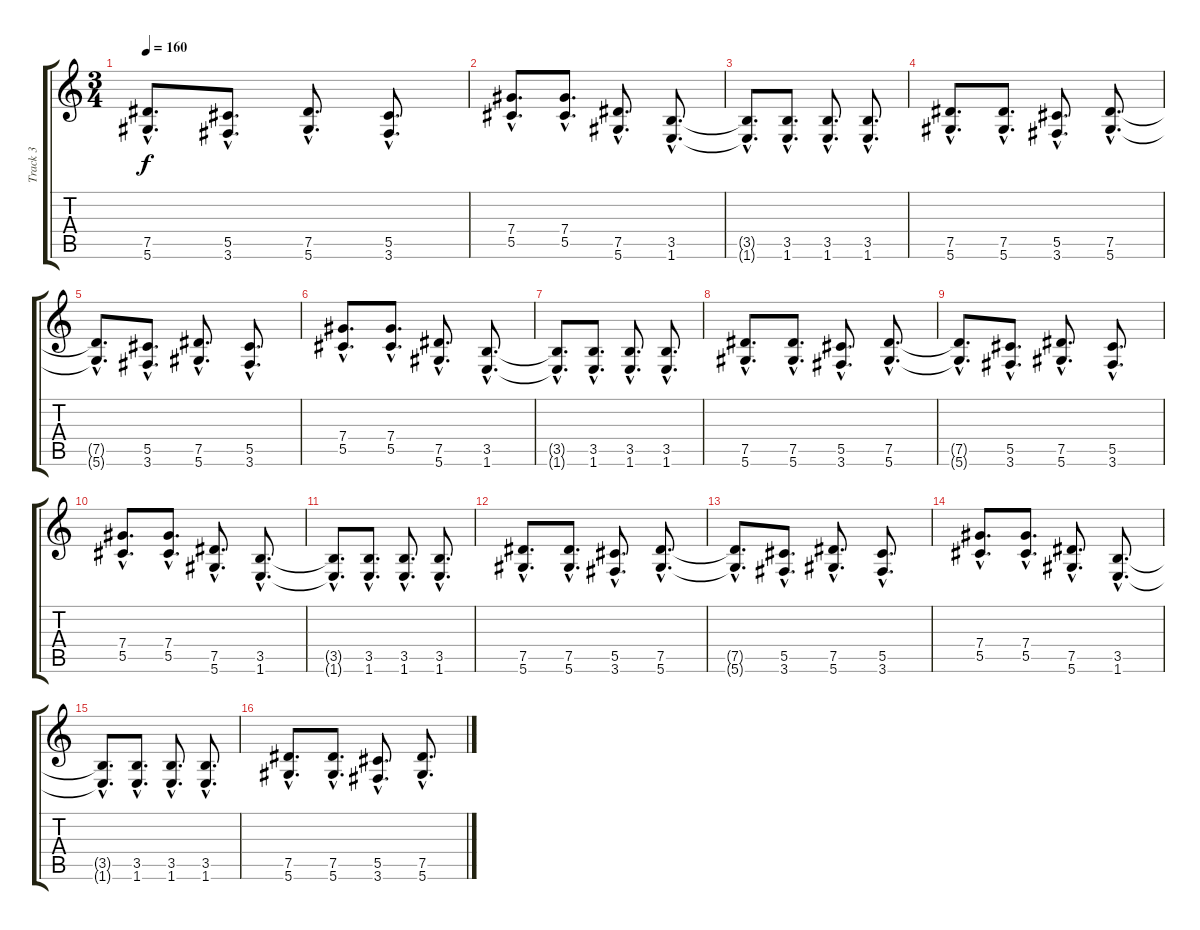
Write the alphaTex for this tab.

\track ("Track 3" "Track 3") {instrument overdrivenguitar}
\staff {score tabs}
\tuning (Eb4 Bb3 Gb3 Db3 Ab2 Eb2) {hide}
\ts (3 4)
\tempo 160
\clef g2
\ks c
(7.5{hac t} 5.6{hac t}).8{d dy f} (5.5{hac} 3.6{hac}).8{d} (7.5{hac} 5.6{hac}).8{d} (5.5{hac} 3.6{hac}).8{d} |
(7.4{hac} 5.5{hac}).8{d} (7.4{hac} 5.5{hac}).8{d} (7.5{hac} 5.6{hac}).8{d} (3.5{hac} 1.6{hac}).8{d} |
(3.5{hac t} 1.6{hac t}).8{d} (3.5{hac} 1.6{hac}).8{d} (3.5{hac} 1.6{hac}).8{d} (3.5{hac} 1.6{hac}).8{d} |
(7.5{hac} 5.6{hac}).8{d} (7.5{hac} 5.6{hac}).8{d} (5.5{hac} 3.6{hac}).8{d} (7.5{hac} 5.6{hac}).8{d} |
(7.5{hac t} 5.6{hac t}).8{d} (5.5{hac} 3.6{hac}).8{d} (7.5{hac} 5.6{hac}).8{d} (5.5{hac} 3.6{hac}).8{d} |
(7.4{hac} 5.5{hac}).8{d} (7.4{hac} 5.5{hac}).8{d} (7.5{hac} 5.6{hac}).8{d} (3.5{hac} 1.6{hac}).8{d} |
(3.5{hac t} 1.6{hac t}).8{d} (3.5{hac} 1.6{hac}).8{d} (3.5{hac} 1.6{hac}).8{d} (3.5{hac} 1.6{hac}).8{d} |
(7.5{hac} 5.6{hac}).8{d} (7.5{hac} 5.6{hac}).8{d} (5.5{hac} 3.6{hac}).8{d} (7.5{hac} 5.6{hac}).8{d} |
(7.5{hac t} 5.6{hac t}).8{d} (5.5{hac} 3.6{hac}).8{d} (7.5{hac} 5.6{hac}).8{d} (5.5{hac} 3.6{hac}).8{d} |
(7.4{hac} 5.5{hac}).8{d} (7.4{hac} 5.5{hac}).8{d} (7.5{hac} 5.6{hac}).8{d} (3.5{hac} 1.6{hac}).8{d} |
(3.5{hac t} 1.6{hac t}).8{d} (3.5{hac} 1.6{hac}).8{d} (3.5{hac} 1.6{hac}).8{d} (3.5{hac} 1.6{hac}).8{d} |
(7.5{hac} 5.6{hac}).8{d} (7.5{hac} 5.6{hac}).8{d} (5.5{hac} 3.6{hac}).8{d} (7.5{hac} 5.6{hac}).8{d} |
(7.5{hac t} 5.6{hac t}).8{d} (5.5{hac} 3.6{hac}).8{d} (7.5{hac} 5.6{hac}).8{d} (5.5{hac} 3.6{hac}).8{d} |
(7.4{hac} 5.5{hac}).8{d} (7.4{hac} 5.5{hac}).8{d} (7.5{hac} 5.6{hac}).8{d} (3.5{hac} 1.6{hac}).8{d} |
(3.5{hac t} 1.6{hac t}).8{d} (3.5{hac} 1.6{hac}).8{d} (3.5{hac} 1.6{hac}).8{d} (3.5{hac} 1.6{hac}).8{d} |
(7.5{hac} 5.6{hac}).8{d} (7.5{hac} 5.6{hac}).8{d} (5.5{hac} 3.6{hac}).8{d} (7.5{hac} 5.6{hac}).8{d}
